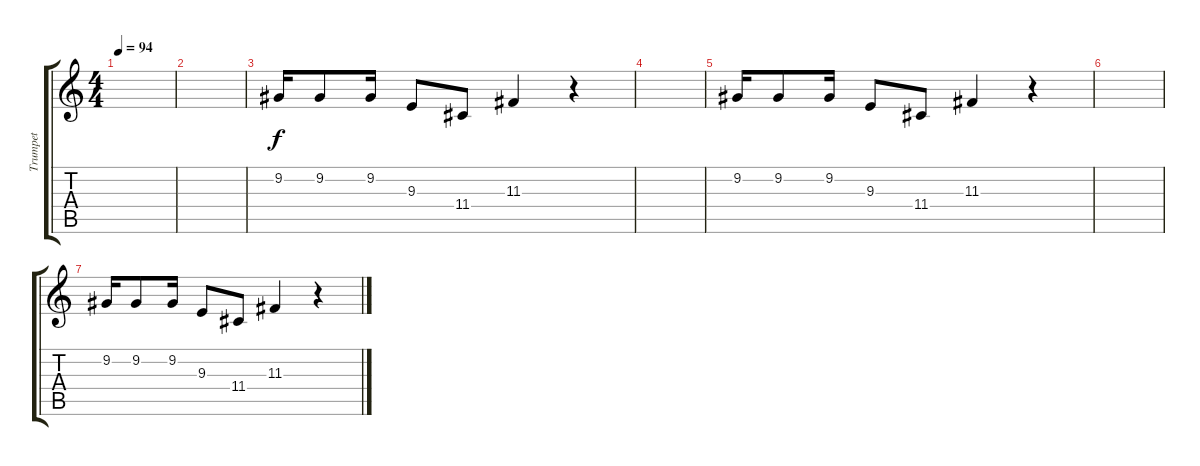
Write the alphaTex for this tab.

\track ("Trumpet" "Trumpet") {instrument mutedtrumpet}
\staff {score tabs}
\tuning (E4 B3 G3 D3 A2 E2) {hide}
\ts (4 4)
\tempo 94
\clef g2
\ks c
|
|
9.2.16 9.2.8 9.2.16 9.3.8 11.4.8 11.3.4 r.4 |
|
9.2.16 9.2.8 9.2.16 9.3.8 11.4.8 11.3.4 r.4 |
|
9.2.16 9.2.8 9.2.16 9.3.8 11.4.8 11.3.4 r.4
